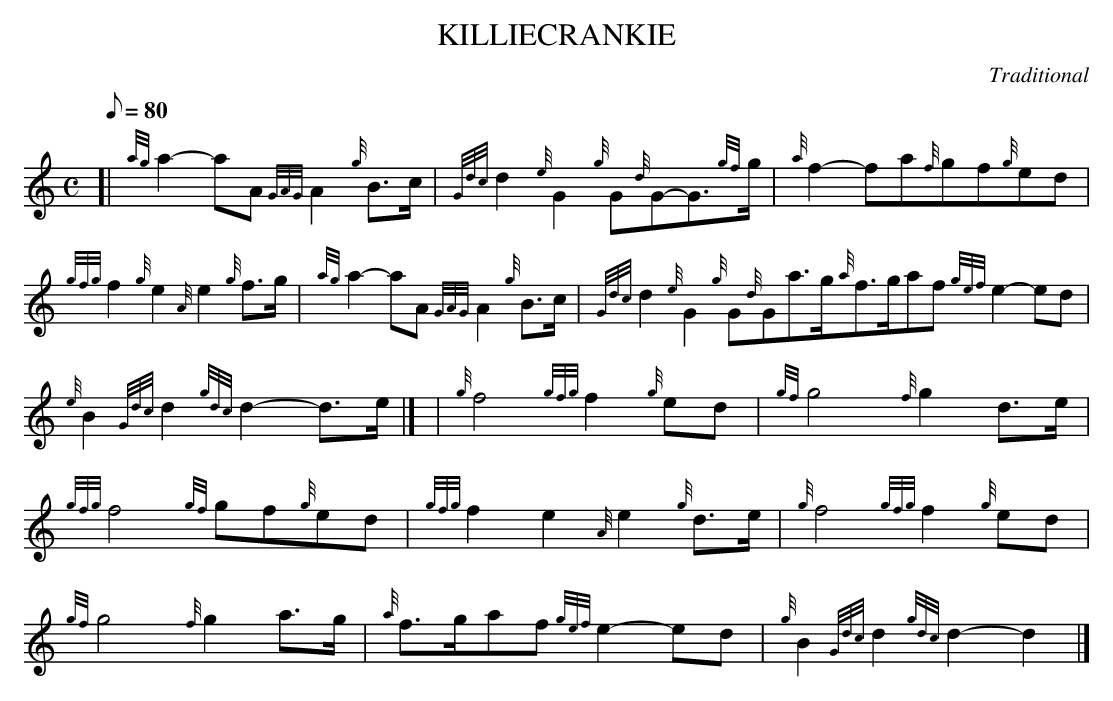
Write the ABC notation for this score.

X:1
T:KILLIECRANKIE
M:C
L:1/8
Q:80
C:Traditional
K:HP
[| {ag}a2-aA{GAG}A2{g}B3/2c/2 | \
{Gdc}d2{e}G2{g}G{d}G-G3/2{gf}g/2 | \
{a}f2-fa{f}gf{g}ed |
{gfg}f2{g}e2{A}e2{g}f3/2g/2 | \
{ag}a2-aA{GAG}A2{g}B3/2c/2 | \
{Gdc}d2{e}G2{g}G{d}Ga3/2g/2{a}f3/2g/2af{gef}e2-ed |
{e}B2{Gdc}d2{gdc}d2-d3/2e/2|] [ | \
{g}f4{gfg}f2{g}ed | \
{gf}g4{f}g2d3/2e/2 |
{gfg}f4{gf}gf{g}ed | \
{gfg}f2e2{A}e2{g}d3/2e/2 | \
{g}f4{gfg}f2{g}ed |
{gf}g4{f}g2a3/2g/2 | \
{a}f3/2g/2af{gef}e2-ed | \
{g}B2{Gdc}d2{gdc}d2-d2|]
